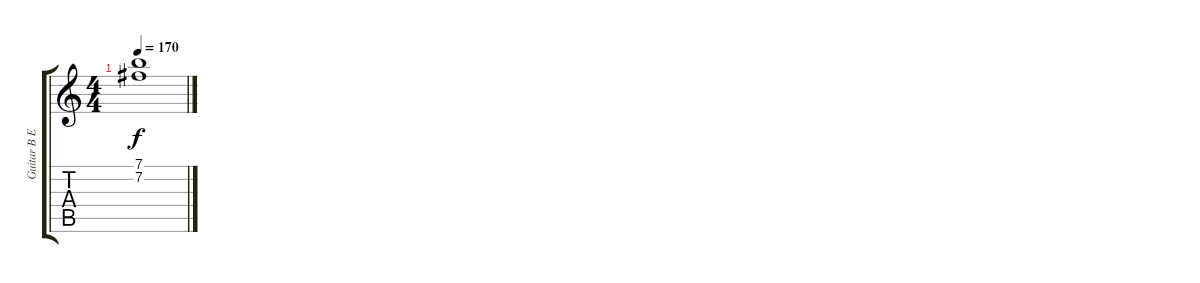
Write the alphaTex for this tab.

\track ("Guitar B Erik Olhsson" "Guitar B E") {instrument overdrivenguitar}
\staff {score tabs}
\tuning (E4 B3 G3 D3 A2 E2) {hide}
\ts (4 4)
\tempo 170
\clef g2
\ks c
(7.1 7.2).1{dy f}
